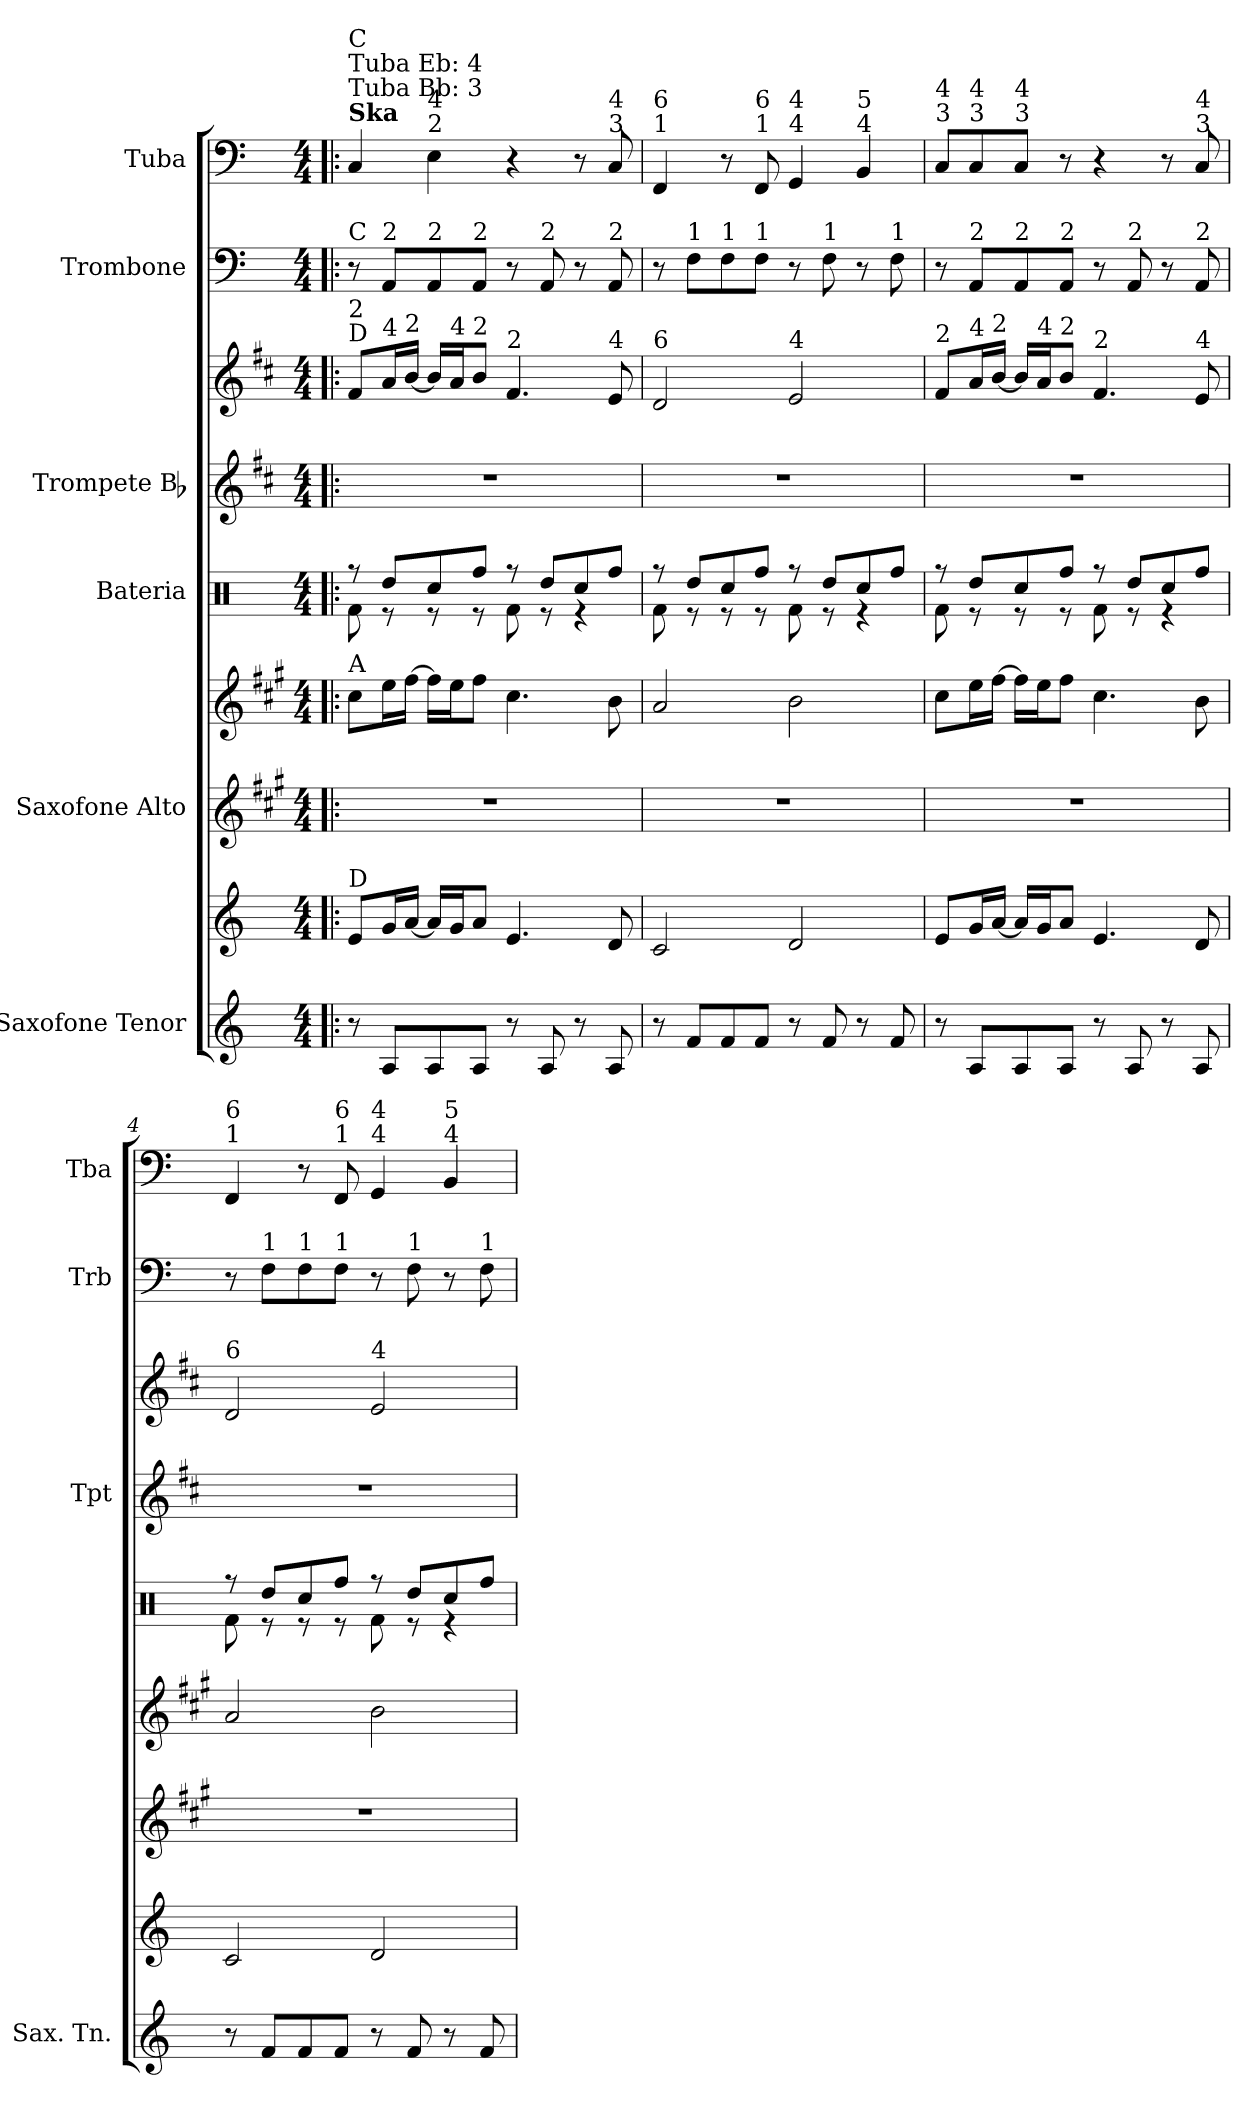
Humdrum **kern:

**kern	**kern	**kern	**kern	**kern	**kern	**kern	**kern	**kern
*part6	*part6	*part5	*part5	*part4	*part3	*part3	*part2	*part1
*staff9	*staff8	*staff7	*staff6	*staff5	*staff4	*staff3	*staff2	*staff1
*I"Saxofone Tenor	*	*I"Saxofone Alto	*	*I"Bateria	*I"Trompete Bb	*	*I"Trombone	*I"Tuba
*I'Sax. Tn.	*	*	*	*	*I'Tpt	*	*I'Trb	*I'Tba
*clefG2	*clefG2	*clefG2	*clefG2	*clefX	*clefG2	*clefG2	*clefF4	*clefF4
*ITrd8c14	*ITrd8c14	*ITrd5c9	*ITrd5c9	*	*ITrd1c2	*ITrd1c2	*	*
*k[]	*k[]	*k[]	*k[]	*k[]	*k[]	*k[]	*k[]	*k[]
*M4/4	*M4/4	*M4/4	*M4/4	*M4/4	*M4/4	*M4/4	*M4/4	*M4/4
*MM80	*MM80	*MM80	*MM80	*MM80	*MM80	*MM80	*MM80	*MM80
=1!|:	=1!|:	=1!|:	=1!|:	=1!|:	=1!|:	=1!|:	=1!|:	=1!|:
*	*	*	*	*^	*	*	*	*
!	!	!	!	!	!	!	!	!	!LO:TX:a:B:t=Ska
!	!	!	!	!	!	!	!	!	!LO:TX:a:t=Tuba Bb&colon; 3
!	!	!	!	!	!	!	!	!	!LO:TX:a:t=Tuba Eb&colon;  4
!	!	!	!	!	!	!	!	!	!LO:TX:a:t=C
!	!	!	!	!	!	!	!	!LO:TX:a:t=C	!
!	!	!	!	!	!	!	!LO:TX:a:t=D	!	!
!	!	!	!	!	!	!	!LO:TX:a:t=2	!	!
!	!	!	!LO:TX:a:t=A	!	!	!	!	!	!
!	!LO:TX:a:t=D	!	!	!	!	!	!	!	!
8r	8E/L	1r	8e\L	8r	8Rf\	1r	8e/L	8r	4C/
!	!	!	!	!	!	!	!	!LO:TX:a:t=2	!
!	!	!	!	!	!	!	!LO:TX:a:t=4	!	!
8AA/L	16G/L	.	16g\L	8Rdd/L	8r	.	16g/L	8AA/L	.
!	!	!	!	!	!	!	!LO:TX:a:t=2	!	!
.	[16A/JJ	.	[16a\JJ	.	.	.	[16a/JJ	.	.
!	!	!	!	!	!	!	!	!	!LO:TX:a:t=2
!	!	!	!	!	!	!	!	!	!LO:TX:a:t=4
!	!	!	!	!	!	!	!	!LO:TX:a:t=2	!
8AA/	16A/LL]	.	16a\LL]	8Rcc/	8r	.	16a/LL]	8AA/	4E\
!	!	!	!	!	!	!	!LO:TX:a:t=4	!	!
.	16G/J	.	16g\J	.	.	.	16g/J	.	.
!	!	!	!	!	!	!	!	!LO:TX:a:t=2	!
!	!	!	!	!	!	!	!LO:TX:a:t=2	!	!
8AA/J	8A/J	.	8a\J	8Rff/J	8r	.	8a/J	8AA/J	.
!	!	!	!	!	!	!	!LO:TX:a:t=2	!	!
8r	4.E/	.	4.e\	8r	8Rf\	.	4.e/	8r	4r
!	!	!	!	!	!	!	!	!LO:TX:a:t=2	!
8AA/	.	.	.	8Rdd/L	8r	.	.	8AA/	.
8r	.	.	.	8Rcc/	4r	.	.	8r	8r
!	!	!	!	!	!	!	!	!	!LO:TX:a:t=3
!	!	!	!	!	!	!	!	!	!LO:TX:a:t=4
!	!	!	!	!	!	!	!	!LO:TX:a:t=2	!
!	!	!	!	!	!	!	!LO:TX:a:t=4	!	!
8AA/	8D/	.	8d\	8Rff/J	.	.	8d/	8AA/	8C/
=2	=2	=2	=2	=2	=2	=2	=2	=2	=2
!	!	!	!	!	!	!	!	!	!LO:TX:a:t=1
!	!	!	!	!	!	!	!	!	!LO:TX:a:t=6
!	!	!	!	!	!	!	!LO:TX:a:t=6	!	!
8r	2C/	1r	2c/	8r	8Rf\	1r	2c/	8r	4FF/
!	!	!	!	!	!	!	!	!LO:TX:a:t=1	!
8F/L	.	.	.	8Rdd/L	8r	.	.	8F\L	.
!	!	!	!	!	!	!	!	!LO:TX:a:t=1	!
8F/	.	.	.	8Rcc/	8r	.	.	8F\	8r
!	!	!	!	!	!	!	!	!	!LO:TX:a:t=1
!	!	!	!	!	!	!	!	!	!LO:TX:a:t=6
!	!	!	!	!	!	!	!	!LO:TX:a:t=1	!
8F/J	.	.	.	8Rff/J	8r	.	.	8F\J	8FF/
!	!	!	!	!	!	!	!	!	!LO:TX:a:t=4
!	!	!	!	!	!	!	!	!	!LO:TX:a:t=4
!	!	!	!	!	!	!	!LO:TX:a:t=4	!	!
8r	2D/	.	2d\	8r	8Rf\	.	2d/	8r	4GG/
!	!	!	!	!	!	!	!	!LO:TX:a:t=1	!
8F/	.	.	.	8Rdd/L	8r	.	.	8F\	.
!	!	!	!	!	!	!	!	!	!LO:TX:a:t=4
!	!	!	!	!	!	!	!	!	!LO:TX:a:t=5
8r	.	.	.	8Rcc/	4r	.	.	8r	4BB/
!	!	!	!	!	!	!	!	!LO:TX:a:t=1	!
8F/	.	.	.	8Rff/J	.	.	.	8F\	.
=3	=3	=3	=3	=3	=3	=3	=3	=3	=3
!	!	!	!	!	!	!	!	!	!LO:TX:a:t=3
!	!	!	!	!	!	!	!	!	!LO:TX:a:t=4
!	!	!	!	!	!	!	!LO:TX:a:t=2	!	!
8r	8E/L	1r	8e\L	8r	8Rf\	1r	8e/L	8r	8C/L
!	!	!	!	!	!	!	!	!	!LO:TX:a:t=3
!	!	!	!	!	!	!	!	!	!LO:TX:a:t=4
!	!	!	!	!	!	!	!	!LO:TX:a:t=2	!
!	!	!	!	!	!	!	!LO:TX:a:t=4	!	!
8AA/L	16G/L	.	16g\L	8Rdd/L	8r	.	16g/L	8AA/L	8C/
!	!	!	!	!	!	!	!LO:TX:a:t=2	!	!
.	[16A/JJ	.	[16a\JJ	.	.	.	[16a/JJ	.	.
!	!	!	!	!	!	!	!	!	!LO:TX:a:t=3
!	!	!	!	!	!	!	!	!	!LO:TX:a:t=4
!	!	!	!	!	!	!	!	!LO:TX:a:t=2	!
8AA/	16A/LL]	.	16a\LL]	8Rcc/	8r	.	16a/LL]	8AA/	8C/J
!	!	!	!	!	!	!	!LO:TX:a:t=4	!	!
.	16G/J	.	16g\J	.	.	.	16g/J	.	.
!	!	!	!	!	!	!	!	!LO:TX:a:t=2	!
!	!	!	!	!	!	!	!LO:TX:a:t=2	!	!
8AA/J	8A/J	.	8a\J	8Rff/J	8r	.	8a/J	8AA/J	8r
!	!	!	!	!	!	!	!LO:TX:a:t=2	!	!
8r	4.E/	.	4.e\	8r	8Rf\	.	4.e/	8r	4r
!	!	!	!	!	!	!	!	!LO:TX:a:t=2	!
8AA/	.	.	.	8Rdd/L	8r	.	.	8AA/	.
8r	.	.	.	8Rcc/	4r	.	.	8r	8r
!	!	!	!	!	!	!	!	!	!LO:TX:a:t=3
!	!	!	!	!	!	!	!	!	!LO:TX:a:t=4
!	!	!	!	!	!	!	!	!LO:TX:a:t=2	!
!	!	!	!	!	!	!	!LO:TX:a:t=4	!	!
8AA/	8D/	.	8d\	8Rff/J	.	.	8d/	8AA/	8C/
!!LO:PB:g=z
=4	=4	=4	=4	=4	=4	=4	=4	=4	=4
!	!	!	!	!	!	!	!	!	!LO:TX:a:t=1
!	!	!	!	!	!	!	!	!	!LO:TX:a:t=6
!	!	!	!	!	!	!	!LO:TX:a:t=6	!	!
8r	2C/	1r	2c/	8r	8Rf\	1r	2c/	8r	4FF/
!	!	!	!	!	!	!	!	!LO:TX:a:t=1	!
8F/L	.	.	.	8Rdd/L	8r	.	.	8F\L	.
!	!	!	!	!	!	!	!	!LO:TX:a:t=1	!
8F/	.	.	.	8Rcc/	8r	.	.	8F\	8r
!	!	!	!	!	!	!	!	!	!LO:TX:a:t=1
!	!	!	!	!	!	!	!	!	!LO:TX:a:t=6
!	!	!	!	!	!	!	!	!LO:TX:a:t=1	!
8F/J	.	.	.	8Rff/J	8r	.	.	8F\J	8FF/
!	!	!	!	!	!	!	!	!	!LO:TX:a:t=4
!	!	!	!	!	!	!	!	!	!LO:TX:a:t=4
!	!	!	!	!	!	!	!LO:TX:a:t=4	!	!
8r	2D/	.	2d\	8r	8Rf\	.	2d/	8r	4GG/
!	!	!	!	!	!	!	!	!LO:TX:a:t=1	!
8F/	.	.	.	8Rdd/L	8r	.	.	8F\	.
!	!	!	!	!	!	!	!	!	!LO:TX:a:t=4
!	!	!	!	!	!	!	!	!	!LO:TX:a:t=5
8r	.	.	.	8Rcc/	4r	.	.	8r	4BB/
!	!	!	!	!	!	!	!	!LO:TX:a:t=1	!
8F/	.	.	.	8Rff/J	.	.	.	8F\	.
*	*	*	*	*v	*v	*	*	*	*
=	=	=	=	=	=	=	=	=
*-	*-	*-	*-	*-	*-	*-	*-	*-
